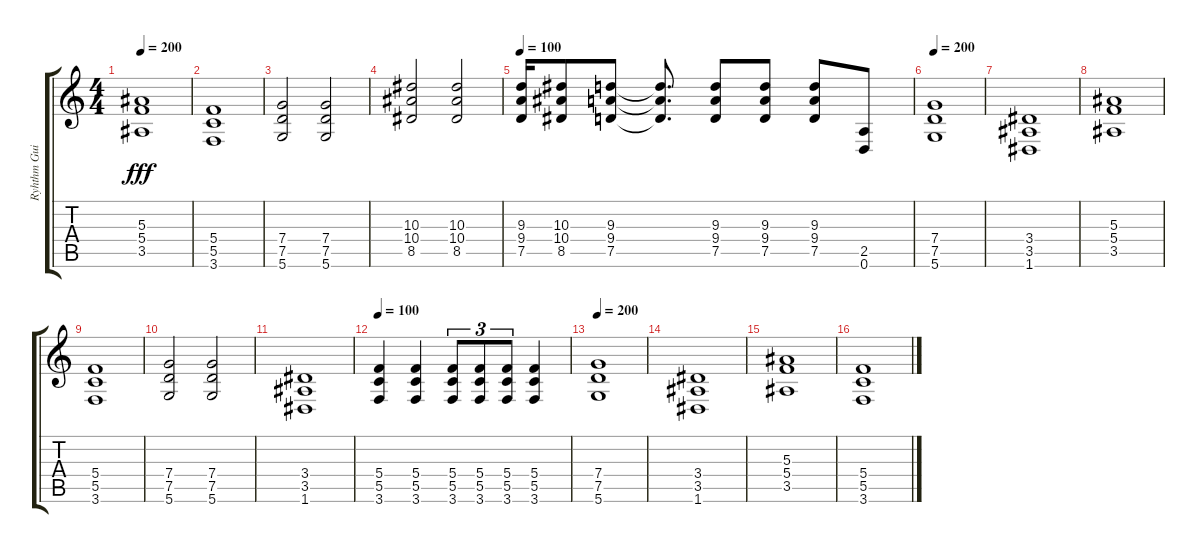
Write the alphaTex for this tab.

\track ("Ryhthm Guitar" "Ryhthm Gui") {instrument distortionguitar}
\staff {score tabs}
\tuning (D4 A3 F3 C3 G2 D2) {hide}
\ts (4 4)
\tempo 200
\clef g2
\ks c
(5.3 5.4 3.5).1{dy fff} |
(5.4 5.5 3.6).1 |
(7.4 7.5 5.6).2 (7.4 7.5 5.6).2 |
(10.3 10.4 8.5).2 (10.3 10.4 8.5).2 |
\tempo 100
(9.3 9.4 7.5).16 (10.3 10.4 8.5).8 (9.3 9.4 7.5).8 (9.3{t} 9.4{t} 7.5{t}).8{d} (9.3 9.4 7.5).8 (9.3 9.4 7.5).8 (9.3 9.4 7.5).8 (2.5 0.6).8 |
\tempo 200
(7.4 7.5 5.6).1 |
(3.4 3.5 1.6).1 |
(5.3 5.4 3.5).1 |
(5.4 5.5 3.6).1 |
(7.4 7.5 5.6).2 (7.4 7.5 5.6).2 |
(3.4 3.5 1.6).1 |
\tempo 100
(5.4 5.5 3.6).4 (5.4 5.5 3.6).4 (5.4 5.5 3.6).8{tu (3 2)} (5.4 5.5 3.6).8{tu (3 2)} (5.4 5.5 3.6).8{tu (3 2)} (5.4 5.5 3.6).4 |
\tempo 200
(7.4 7.5 5.6).1 |
(3.4 3.5 1.6).1 |
(5.3 5.4 3.5).1 |
(5.4 5.5 3.6).1
